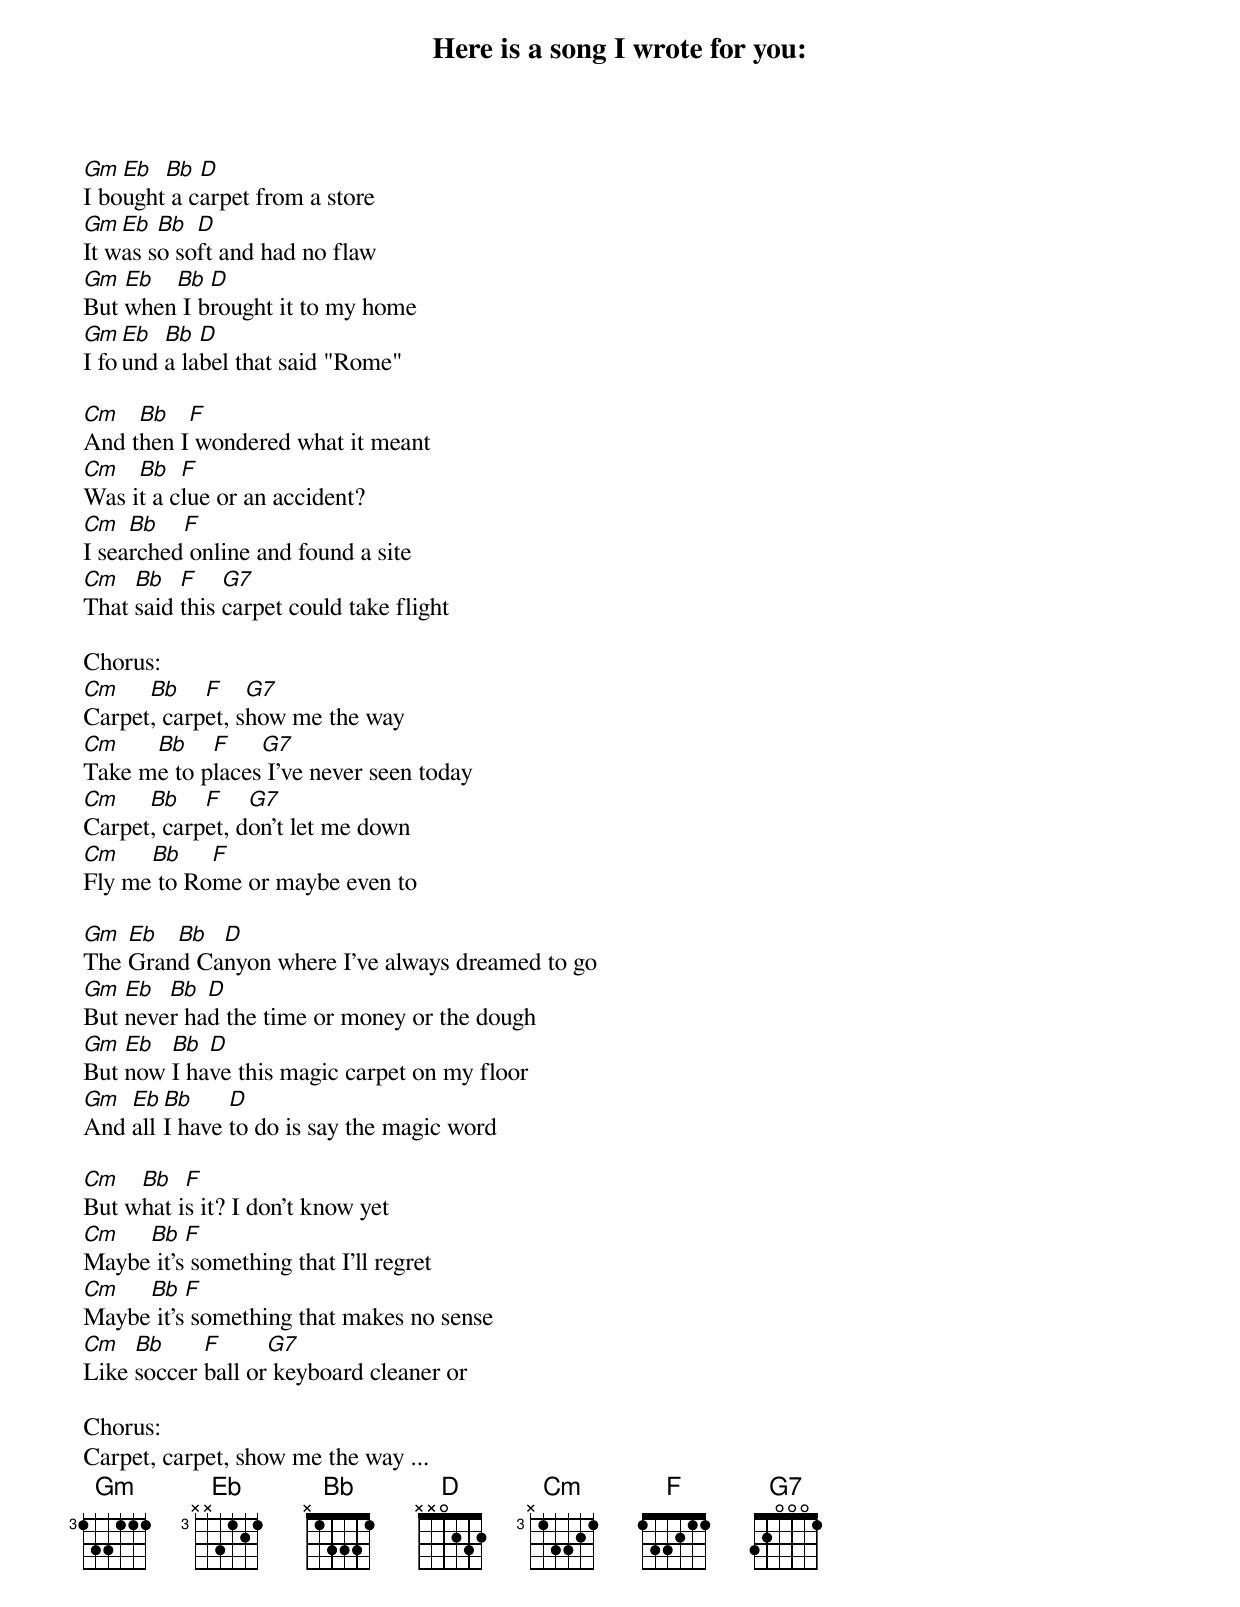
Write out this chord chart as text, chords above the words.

Here is a song I wrote for you:

Gm  Eb  Bb  D
I bought a carpet from a store
Gm  Eb  Bb  D
It was so soft and had no flaw
Gm  Eb  Bb  D
But when I brought it to my home
Gm  Eb  Bb  D
I found a label that said "Rome"

Cm   Bb   F
And then I wondered what it meant
Cm   Bb   F
Was it a clue or an accident?
Cm   Bb   F
I searched online and found a site
Cm   Bb   F    G7
That said this carpet could take flight

Chorus:
Cm    Bb    F    G7
Carpet, carpet, show me the way
Cm    Bb    F    G7
Take me to places I've never seen today
Cm    Bb    F    G7
Carpet, carpet, don't let me down
Cm    Bb    F
Fly me to Rome or maybe even to

Gm  Eb  Bb  D
The Grand Canyon where I've always dreamed to go
Gm  Eb  Bb  D
But never had the time or money or the dough
Gm  Eb  Bb  D
But now I have this magic carpet on my floor
Gm  Eb  Bb     D
And all I have to do is say the magic word

Cm   Bb   F
But what is it? I don't know yet
Cm   Bb   F
Maybe it's something that I'll regret
Cm   Bb   F
Maybe it's something that makes no sense
Cm   Bb     F      G7
Like soccer ball or keyboard cleaner or

Chorus:
Carpet, carpet, show me the way ...
